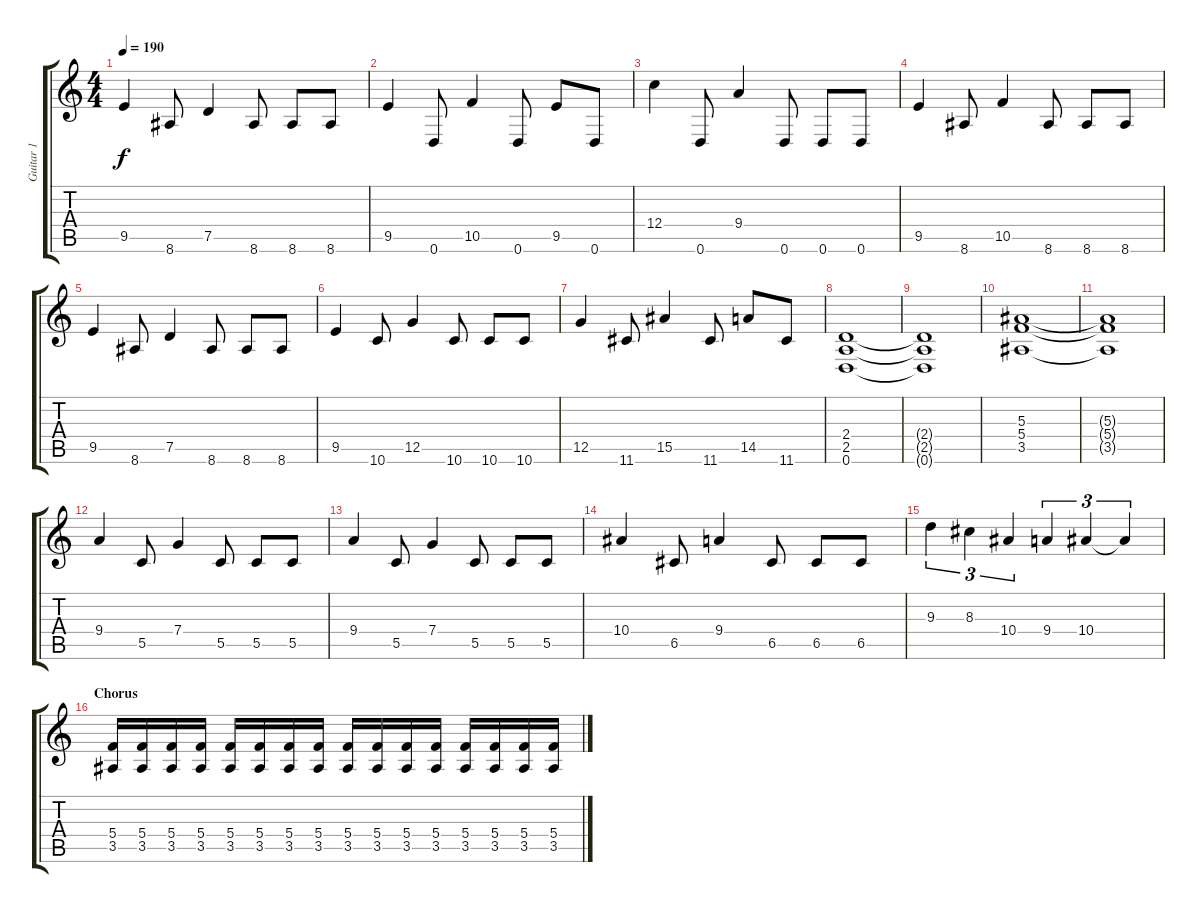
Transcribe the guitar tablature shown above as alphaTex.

\track ("Guitar 1" "Guitar 1") {instrument overdrivenguitar}
\staff {score tabs}
\tuning (D4 A3 F3 C3 G2 D2) {hide}
\ts (4 4)
\tempo 190
\clef g2
\ks c
9.5.4{dy f} 8.6.8 7.5.4 8.6.8 8.6.8 8.6.8 |
9.5.4 0.6.8 10.5.4 0.6.8 9.5.8 0.6.8 |
12.4.4 0.6.8 9.4.4 0.6.8 0.6.8 0.6.8 |
9.5.4 8.6.8 10.5.4 8.6.8 8.6.8 8.6.8 |
9.5.4 8.6.8 7.5.4 8.6.8 8.6.8 8.6.8 |
9.5.4 10.6.8 12.5.4 10.6.8 10.6.8 10.6.8 |
12.5.4 11.6.8 15.5.4 11.6.8 14.5.8 11.6.8 |
(2.4 2.5 0.6).1 |
(2.4{t} 2.5{t} 0.6{t}).1 |
(5.3 5.4 3.5).1 |
(5.3{t} 5.4{t} 3.5{t}).1 |
9.4.4 5.5.8 7.4.4 5.5.8 5.5.8 5.5.8 |
9.4.4 5.5.8 7.4.4 5.5.8 5.5.8 5.5.8 |
10.4.4 6.5.8 9.4.4 6.5.8 6.5.8 6.5.8 |
9.3.4{tu (3 2)} 8.3.4{tu (3 2)} 10.4.4{tu (3 2)} 9.4.4{tu (3 2)} 10.4.4{tu (3 2)} 10.4{t}.4{tu (3 2)} |
\section ("" "Chorus")
(5.4 3.5).16 (5.4 3.5).16 (5.4 3.5).16 (5.4 3.5).16 (5.4 3.5).16 (5.4 3.5).16 (5.4 3.5).16 (5.4 3.5).16 (5.4 3.5).16 (5.4 3.5).16 (5.4 3.5).16 (5.4 3.5).16 (5.4 3.5).16 (5.4 3.5).16 (5.4 3.5).16 (5.4 3.5).16
